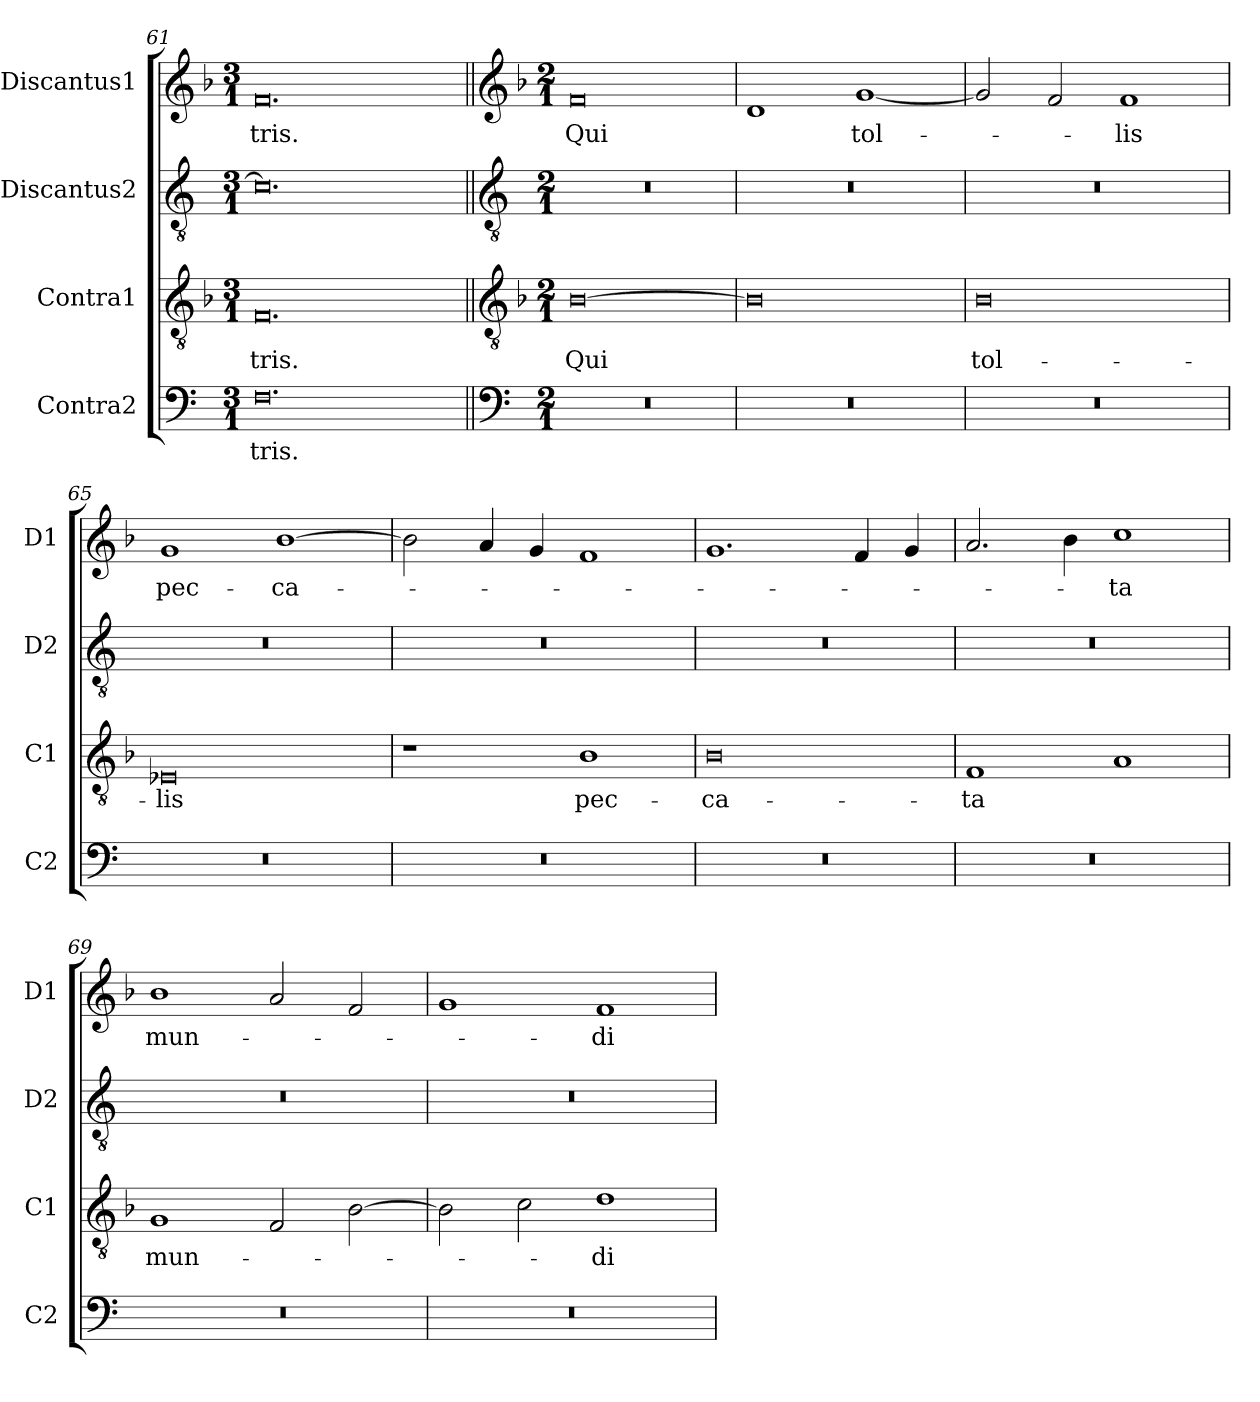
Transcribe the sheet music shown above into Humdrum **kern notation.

**kern	**text	**kern	**text	**kern	**kern	**text
*part4	*part4	*part3	*part3	*part2	*part1	*part1
*staff4	*staff4	*staff3	*staff3	*staff2	*staff1	*staff1
*I"Contra2	*	*I"Contra1	*	*I"Discantus2	*I"Discantus1	*
*I'C2	*	*I'C1	*	*I'D2	*I'D1	*
*clefF4	*	*clefGv2	*	*clefGv2	*clefG2	*
*k[]	*	*k[b-]	*	*k[]	*k[b-]	*
*M3/1	*	*M3/1	*	*M3/1	*M3/1	*
=61	=61	=61	=61	=61	=61	=61
0.F	-tris.	0.F	-tris.	0.c]	0.f	-tris.
!!LO:LB:g=z
=62||	=62||	=62||	=62||	=62||	=62||	=62||
*clefF4	*	*clefGv2	*	*clefGv2	*clefG2	*
*k[]	*	*k[b-]	*	*k[]	*k[b-]	*
*M2/1	*	*M2/1	*	*M2/1	*M2/1	*
0r	.	[0B-	Qui	0r	0f	Qui
=63	=63	=63	=63	=63	=63	=63
0r	.	0B-]	.	0r	1d	.
.	.	.	.	.	[1g	tol-
=64	=64	=64	=64	=64	=64	=64
0r	.	0B-	tol-	0r	2g/]	.
.	.	.	.	.	2f/	.
.	.	.	.	.	1f	-lis
=65	=65	=65	=65	=65	=65	=65
0r	.	0E-X	-lis	0r	1g	pec-
.	.	.	.	.	[1b-	-ca-
=66	=66	=66	=66	=66	=66	=66
0r	.	1r	.	0r	2b-\]	.
.	.	.	.	.	4a/	.
.	.	.	.	.	4g/	.
.	.	1B-	pec-	.	1f	.
=67	=67	=67	=67	=67	=67	=67
0r	.	0B-	-ca-	0r	1.g	.
.	.	.	.	.	4f/	.
.	.	.	.	.	4g/	.
=68	=68	=68	=68	=68	=68	=68
0r	.	1F	-ta	0r	2.a/	.
.	.	.	.	.	4b-\	.
.	.	1A	.	.	1cc	-ta
=69	=69	=69	=69	=69	=69	=69
0r	.	1G	mun-	0r	1b-	mun-
.	.	2F/	.	.	2a/	.
.	.	[2B-\	.	.	2f/	.
=70	=70	=70	=70	=70	=70	=70
0r	.	2B-\]	.	0r	1g	.
.	.	2c\	.	.	.	.
.	.	1d	-di	.	1f	-di
=	=	=	=	=	=	=
*-	*-	*-	*-	*-	*-	*-
